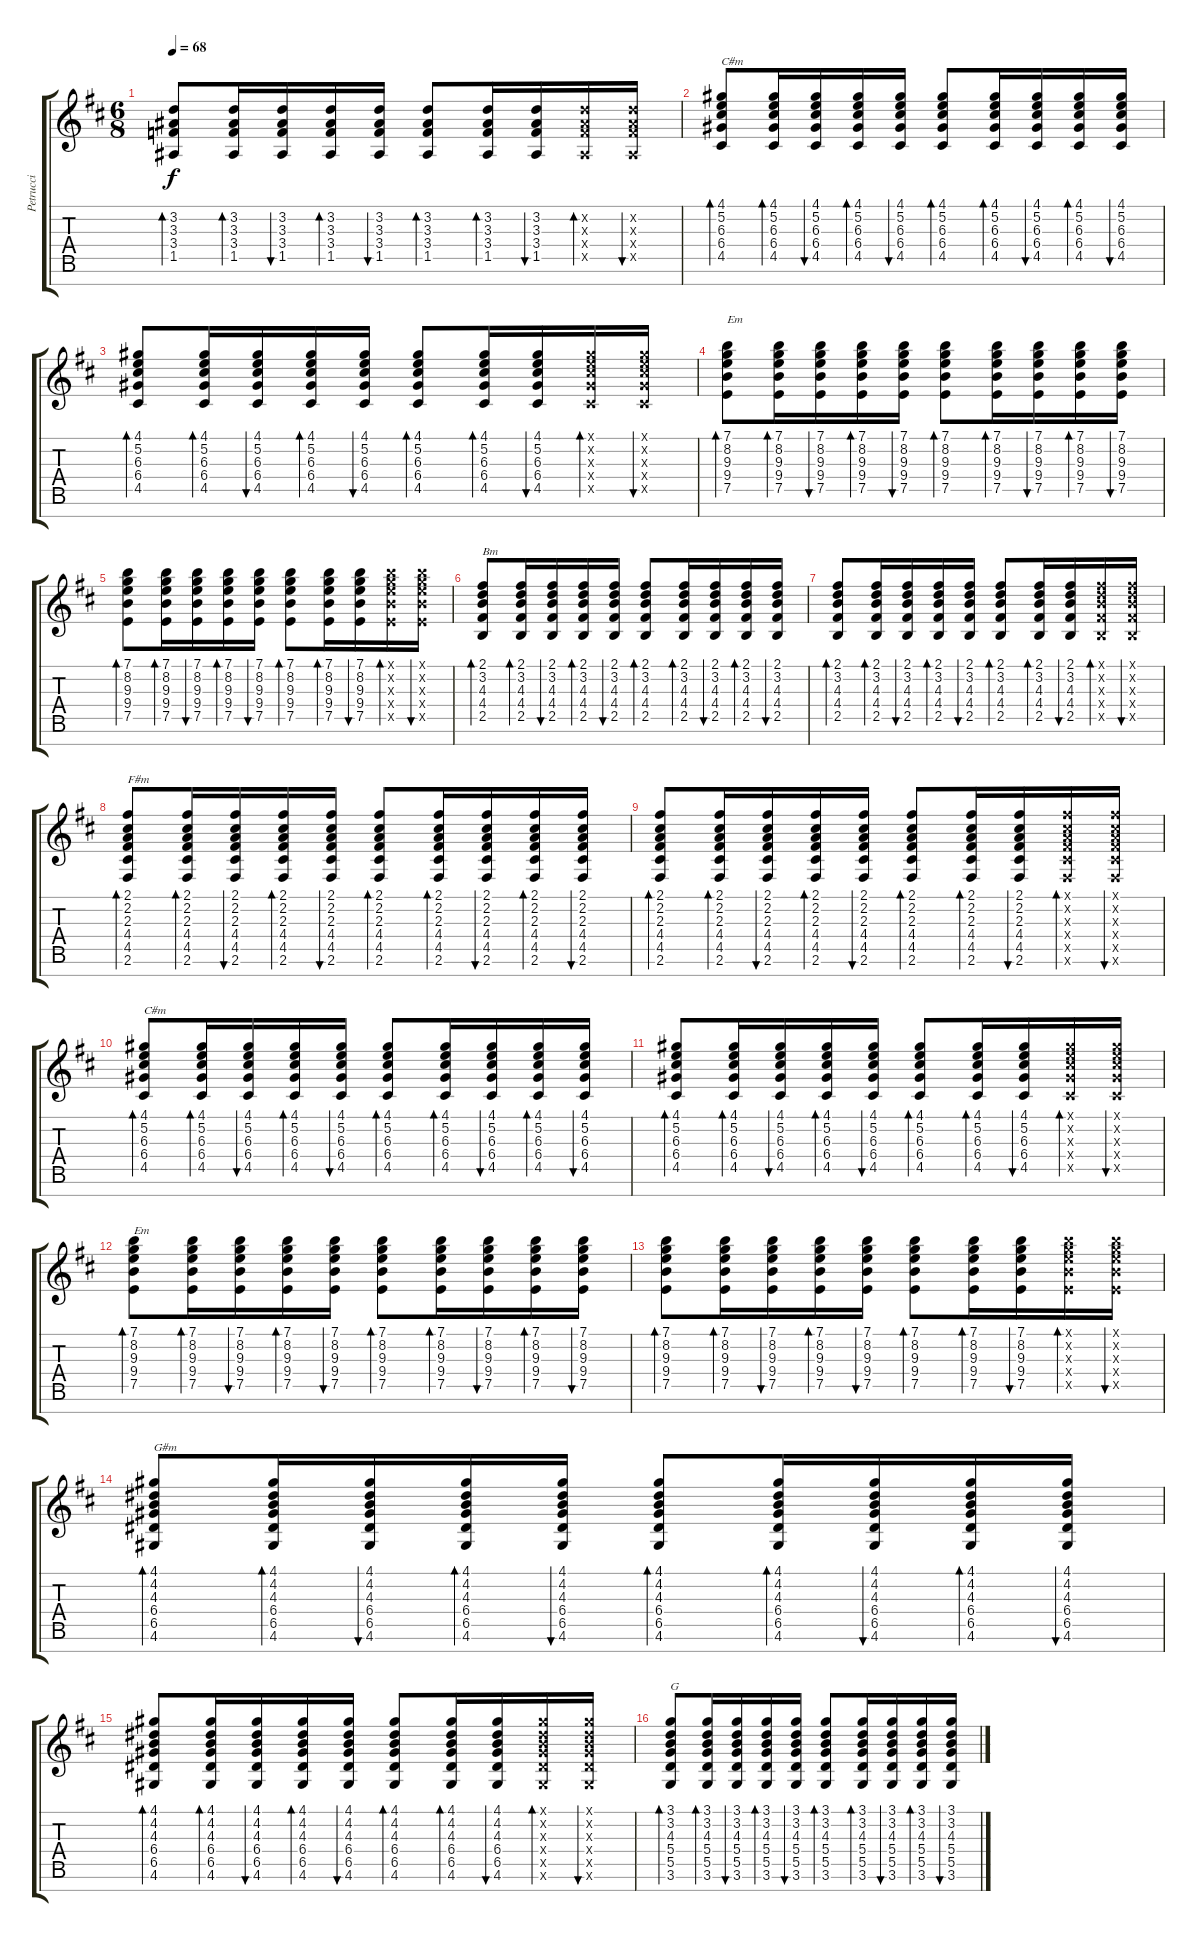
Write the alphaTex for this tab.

\track ("Petrucci" "Petrucci") {instrument electricguitarjazz}
\staff {score tabs}
\tuning (E4 B3 G3 D3 A2 E2 B1) {hide}
\ts (6 8)
\tempo 68
\clef g2
\ks d
(3.2 3.3 3.4 1.5).8{bd 60 dy f} (3.2 3.3 3.4 1.5).16{bd 60} (3.2 3.3 3.4 1.5).16{bu 60} (3.2 3.3 3.4 1.5).16{bd 60} (3.2 3.3 3.4 1.5).16{bu 60} (3.2 3.3 3.4 1.5).8{bd 60} (3.2 3.3 3.4 1.5).16{bd 60} (3.2 3.3 3.4 1.5).16{bu 60} (3.2{x} 3.3{x} 3.4{x} 1.5{x}).16{bd 60} (3.2{x} 3.3{x} 3.4{x} 1.5{x}).16{bu 60} |
(4.1 5.2 6.3 6.4 4.5).8{bd 60 txt "C#m"} (4.1 5.2 6.3 6.4 4.5).16{bd 60} (4.1 5.2 6.3 6.4 4.5).16{bu 60} (4.1 5.2 6.3 6.4 4.5).16{bd 60} (4.1 5.2 6.3 6.4 4.5).16{bu 60} (4.1 5.2 6.3 6.4 4.5).8{bd 60} (4.1 5.2 6.3 6.4 4.5).16{bd 60} (4.1 5.2 6.3 6.4 4.5).16{bu 60} (4.1 5.2 6.3 6.4 4.5).16{bd 60} (4.1 5.2 6.3 6.4 4.5).16{bu 60} |
(4.1 5.2 6.3 6.4 4.5).8{bd 60} (4.1 5.2 6.3 6.4 4.5).16{bd 60} (4.1 5.2 6.3 6.4 4.5).16{bu 60} (4.1 5.2 6.3 6.4 4.5).16{bd 60} (4.1 5.2 6.3 6.4 4.5).16{bu 60} (4.1 5.2 6.3 6.4 4.5).8{bd 60} (4.1 5.2 6.3 6.4 4.5).16{bd 60} (4.1 5.2 6.3 6.4 4.5).16{bu 60} (4.1{x} 5.2{x} 6.3{x} 6.4{x} 4.5{x}).16{bd 60} (4.1{x} 5.2{x} 6.3{x} 6.4{x} 4.5{x}).16{bu 60} |
(7.1 8.2 9.3 9.4 7.5).8{bd 60 txt "Em"} (7.1 8.2 9.3 9.4 7.5).16{bd 60} (7.1 8.2 9.3 9.4 7.5).16{bu 60} (7.1 8.2 9.3 9.4 7.5).16{bd 60} (7.1 8.2 9.3 9.4 7.5).16{bu 60} (7.1 8.2 9.3 9.4 7.5).8{bd 60} (7.1 8.2 9.3 9.4 7.5).16{bd 60} (7.1 8.2 9.3 9.4 7.5).16{bu 60} (7.1 8.2 9.3 9.4 7.5).16{bd 60} (7.1 8.2 9.3 9.4 7.5).16{bu 60} |
(7.1 8.2 9.3 9.4 7.5).8{bd 60} (7.1 8.2 9.3 9.4 7.5).16{bd 60} (7.1 8.2 9.3 9.4 7.5).16{bu 60} (7.1 8.2 9.3 9.4 7.5).16{bd 60} (7.1 8.2 9.3 9.4 7.5).16{bu 60} (7.1 8.2 9.3 9.4 7.5).8{bd 60} (7.1 8.2 9.3 9.4 7.5).16{bd 60} (7.1 8.2 9.3 9.4 7.5).16{bu 60} (7.1{x} 8.2{x} 9.3{x} 9.4{x} 7.5{x}).16{bd 60} (7.1{x} 8.2{x} 9.3{x} 9.4{x} 7.5{x}).16{bu 60} |
(2.1 3.2 4.3 4.4 2.5).8{bd 60 txt "Bm"} (2.1 3.2 4.3 4.4 2.5).16{bd 60} (2.1 3.2 4.3 4.4 2.5).16{bu 60} (2.1 3.2 4.3 4.4 2.5).16{bd 60} (2.1 3.2 4.3 4.4 2.5).16{bu 60} (2.1 3.2 4.3 4.4 2.5).8{bd 60} (2.1 3.2 4.3 4.4 2.5).16{bd 60} (2.1 3.2 4.3 4.4 2.5).16{bu 60} (2.1 3.2 4.3 4.4 2.5).16{bd 60} (2.1 3.2 4.3 4.4 2.5).16{bu 60} |
(2.1 3.2 4.3 4.4 2.5).8{bd 60} (2.1 3.2 4.3 4.4 2.5).16{bd 60} (2.1 3.2 4.3 4.4 2.5).16{bu 60} (2.1 3.2 4.3 4.4 2.5).16{bd 60} (2.1 3.2 4.3 4.4 2.5).16{bu 60} (2.1 3.2 4.3 4.4 2.5).8{bd 60} (2.1 3.2 4.3 4.4 2.5).16{bd 60} (2.1 3.2 4.3 4.4 2.5).16{bu 60} (2.1{x} 3.2{x} 4.3{x} 4.4{x} 2.5{x}).16{bd 60} (2.1{x} 3.2{x} 4.3{x} 4.4{x} 2.5{x}).16{bu 60} |
(2.1 2.2 2.3 4.4 4.5 2.6).8{bd 60 txt "F#m"} (2.1 2.2 2.3 4.4 4.5 2.6).16{bd 60} (2.1 2.2 2.3 4.4 4.5 2.6).16{bu 60} (2.1 2.2 2.3 4.4 4.5 2.6).16{bd 60} (2.1 2.2 2.3 4.4 4.5 2.6).16{bu 60} (2.1 2.2 2.3 4.4 4.5 2.6).8{bd 60} (2.1 2.2 2.3 4.4 4.5 2.6).16{bd 60} (2.1 2.2 2.3 4.4 4.5 2.6).16{bu 60} (2.1 2.2 2.3 4.4 4.5 2.6).16{bd 60} (2.1 2.2 2.3 4.4 4.5 2.6).16{bu 60} |
(2.1 2.2 2.3 4.4 4.5 2.6).8{bd 60} (2.1 2.2 2.3 4.4 4.5 2.6).16{bd 60} (2.1 2.2 2.3 4.4 4.5 2.6).16{bu 60} (2.1 2.2 2.3 4.4 4.5 2.6).16{bd 60} (2.1 2.2 2.3 4.4 4.5 2.6).16{bu 60} (2.1 2.2 2.3 4.4 4.5 2.6).8{bd 60} (2.1 2.2 2.3 4.4 4.5 2.6).16{bd 60} (2.1 2.2 2.3 4.4 4.5 2.6).16{bu 60} (2.1{x} 2.2{x} 2.3{x} 4.4{x} 4.5{x} 2.6{x}).16{bd 60} (2.1{x} 2.2{x} 2.3{x} 4.4{x} 4.5{x} 2.6{x}).16{bu 60} |
(4.1 5.2 6.3 6.4 4.5).8{bd 60 txt "C#m"} (4.1 5.2 6.3 6.4 4.5).16{bd 60} (4.1 5.2 6.3 6.4 4.5).16{bu 60} (4.1 5.2 6.3 6.4 4.5).16{bd 60} (4.1 5.2 6.3 6.4 4.5).16{bu 60} (4.1 5.2 6.3 6.4 4.5).8{bd 60} (4.1 5.2 6.3 6.4 4.5).16{bd 60} (4.1 5.2 6.3 6.4 4.5).16{bu 60} (4.1 5.2 6.3 6.4 4.5).16{bd 60} (4.1 5.2 6.3 6.4 4.5).16{bu 60} |
(4.1 5.2 6.3 6.4 4.5).8{bd 60} (4.1 5.2 6.3 6.4 4.5).16{bd 60} (4.1 5.2 6.3 6.4 4.5).16{bu 60} (4.1 5.2 6.3 6.4 4.5).16{bd 60} (4.1 5.2 6.3 6.4 4.5).16{bu 60} (4.1 5.2 6.3 6.4 4.5).8{bd 60} (4.1 5.2 6.3 6.4 4.5).16{bd 60} (4.1 5.2 6.3 6.4 4.5).16{bu 60} (4.1{x} 5.2{x} 6.3{x} 6.4{x} 4.5{x}).16{bd 60} (4.1{x} 5.2{x} 6.3{x} 6.4{x} 4.5{x}).16{bu 60} |
(7.1 8.2 9.3 9.4 7.5).8{bd 60 txt "Em"} (7.1 8.2 9.3 9.4 7.5).16{bd 60} (7.1 8.2 9.3 9.4 7.5).16{bu 60} (7.1 8.2 9.3 9.4 7.5).16{bd 60} (7.1 8.2 9.3 9.4 7.5).16{bu 60} (7.1 8.2 9.3 9.4 7.5).8{bd 60} (7.1 8.2 9.3 9.4 7.5).16{bd 60} (7.1 8.2 9.3 9.4 7.5).16{bu 60} (7.1 8.2 9.3 9.4 7.5).16{bd 60} (7.1 8.2 9.3 9.4 7.5).16{bu 60} |
(7.1 8.2 9.3 9.4 7.5).8{bd 60} (7.1 8.2 9.3 9.4 7.5).16{bd 60} (7.1 8.2 9.3 9.4 7.5).16{bu 60} (7.1 8.2 9.3 9.4 7.5).16{bd 60} (7.1 8.2 9.3 9.4 7.5).16{bu 60} (7.1 8.2 9.3 9.4 7.5).8{bd 60} (7.1 8.2 9.3 9.4 7.5).16{bd 60} (7.1 8.2 9.3 9.4 7.5).16{bu 60} (7.1{x} 8.2{x} 9.3{x} 9.4{x} 7.5{x}).16{bd 60} (7.1{x} 8.2{x} 9.3{x} 9.4{x} 7.5{x}).16{bu 60} |
(4.1 4.2 4.3 6.4 6.5 4.6).8{bd 60 txt "G#m"} (4.1 4.2 4.3 6.4 6.5 4.6).16{bd 60} (4.1 4.2 4.3 6.4 6.5 4.6).16{bu 60} (4.1 4.2 4.3 6.4 6.5 4.6).16{bd 60} (4.1 4.2 4.3 6.4 6.5 4.6).16{bu 60} (4.1 4.2 4.3 6.4 6.5 4.6).8{bd 60} (4.1 4.2 4.3 6.4 6.5 4.6).16{bd 60} (4.1 4.2 4.3 6.4 6.5 4.6).16{bu 60} (4.1 4.2 4.3 6.4 6.5 4.6).16{bd 60} (4.1 4.2 4.3 6.4 6.5 4.6).16{bu 60} |
(4.1 4.2 4.3 6.4 6.5 4.6).8{bd 60} (4.1 4.2 4.3 6.4 6.5 4.6).16{bd 60} (4.1 4.2 4.3 6.4 6.5 4.6).16{bu 60} (4.1 4.2 4.3 6.4 6.5 4.6).16{bd 60} (4.1 4.2 4.3 6.4 6.5 4.6).16{bu 60} (4.1 4.2 4.3 6.4 6.5 4.6).8{bd 60} (4.1 4.2 4.3 6.4 6.5 4.6).16{bd 60} (4.1 4.2 4.3 6.4 6.5 4.6).16{bu 60} (4.1{x} 4.2{x} 4.3{x} 6.4{x} 6.5{x} 4.6{x}).16{bd 60} (4.1{x} 4.2{x} 4.3{x} 6.4{x} 6.5{x} 4.6{x}).16{bu 60} |
(3.1 3.2 4.3 5.4 5.5 3.6).8{bd 60 txt "G"} (3.1 3.2 4.3 5.4 5.5 3.6).16{bd 60} (3.1 3.2 4.3 5.4 5.5 3.6).16{bu 60} (3.1 3.2 4.3 5.4 5.5 3.6).16{bd 60} (3.1 3.2 4.3 5.4 5.5 3.6).16{bu 60} (3.1 3.2 4.3 5.4 5.5 3.6).8{bd 60} (3.1 3.2 4.3 5.4 5.5 3.6).16{bd 60} (3.1 3.2 4.3 5.4 5.5 3.6).16{bu 60} (3.1 3.2 4.3 5.4 5.5 3.6).16{bd 60} (3.1 3.2 4.3 5.4 5.5 3.6).16{bu 60}
